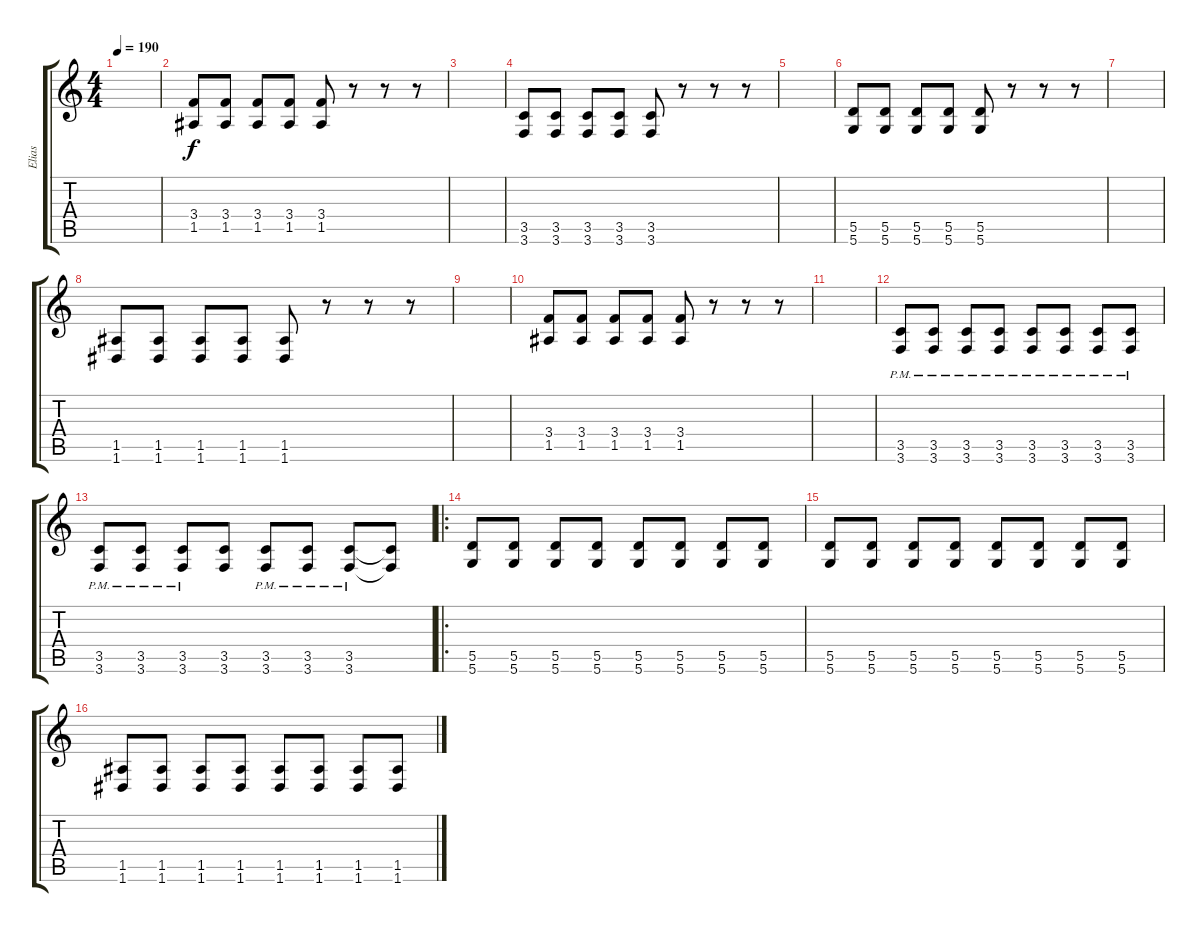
\track ("Elias" "Elias") {instrument distortionguitar}
\staff {score tabs}
\tuning (E4 B3 G3 D3 A2 D2) {hide}
\ts (4 4)
\tempo 190
\clef g2
\ks c
|
(3.4 1.5).8 (3.4 1.5).8 (3.4 1.5).8 (3.4 1.5).8 (3.4 1.5).8 r.8 r.8 r.8 |
|
(3.5 3.6).8 (3.5 3.6).8 (3.5 3.6).8 (3.5 3.6).8 (3.5 3.6).8 r.8 r.8 r.8 |
|
(5.5 5.6).8 (5.5 5.6).8 (5.5 5.6).8 (5.5 5.6).8 (5.5 5.6).8 r.8 r.8 r.8 |
|
(1.5 1.6).8 (1.5 1.6).8 (1.5 1.6).8 (1.5 1.6).8 (1.5 1.6).8 r.8 r.8 r.8 |
|
(3.4 1.5).8 (3.4 1.5).8 (3.4 1.5).8 (3.4 1.5).8 (3.4 1.5).8 r.8 r.8 r.8 |
|
(3.5 3.6{pm}).8 (3.5 3.6{pm}).8 (3.5 3.6{pm}).8 (3.5 3.6{pm}).8 (3.5 3.6{pm}).8 (3.5 3.6{pm}).8 (3.5 3.6{pm}).8 (3.5 3.6{pm}).8 |
(3.5 3.6{pm}).8 (3.5 3.6{pm}).8 (3.5 3.6{pm}).8 (3.5 3.6).8 (3.5 3.6{pm}).8 (3.5 3.6{pm}).8 (3.5 3.6{pm}).8 (3.5{t} 3.6{t}).8 |
\ro
(5.5 5.6).8 (5.5 5.6).8 (5.5 5.6).8 (5.5 5.6).8 (5.5 5.6).8 (5.5 5.6).8 (5.5 5.6).8 (5.5 5.6).8 |
(5.5 5.6).8 (5.5 5.6).8 (5.5 5.6).8 (5.5 5.6).8 (5.5 5.6).8 (5.5 5.6).8 (5.5 5.6).8 (5.5 5.6).8 |
(1.5 1.6).8 (1.5 1.6).8 (1.5 1.6).8 (1.5 1.6).8 (1.5 1.6).8 (1.5 1.6).8 (1.5 1.6).8 (1.5 1.6).8
